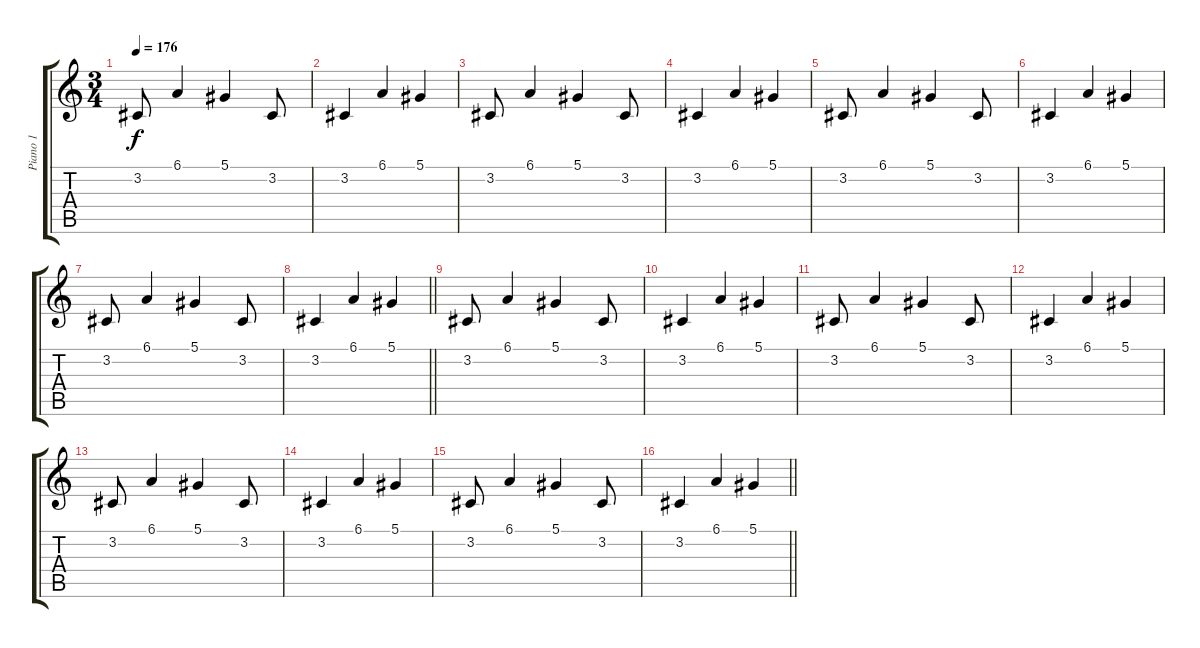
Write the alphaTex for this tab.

\track ("Piano 1" "Piano 1") {instrument electricgrandpiano}
\staff {score tabs}
\tuning (Eb4 Bb3 Gb3 Db3 Ab2 Db2) {hide}
\ts (3 4)
\tempo 176
\clef g2
\ks c
3.2.8{dy f balance 0} 6.1.4 5.1.4 3.2.8 |
3.2.4 6.1.4 5.1.4 |
3.2.8 6.1.4 5.1.4 3.2.8 |
3.2.4 6.1.4 5.1.4 |
3.2.8 6.1.4 5.1.4 3.2.8 |
3.2.4 6.1.4 5.1.4 |
3.2.8 6.1.4 5.1.4 3.2.8 |
\barLineRight lightlight
3.2.4 6.1.4 5.1.4 |
3.2.8 6.1.4 5.1.4 3.2.8 |
3.2.4 6.1.4 5.1.4 |
3.2.8 6.1.4 5.1.4 3.2.8 |
3.2.4 6.1.4 5.1.4 |
3.2.8 6.1.4 5.1.4 3.2.8 |
3.2.4 6.1.4 5.1.4 |
3.2.8 6.1.4 5.1.4 3.2.8 |
\barLineRight lightlight
3.2.4 6.1.4 5.1.4
